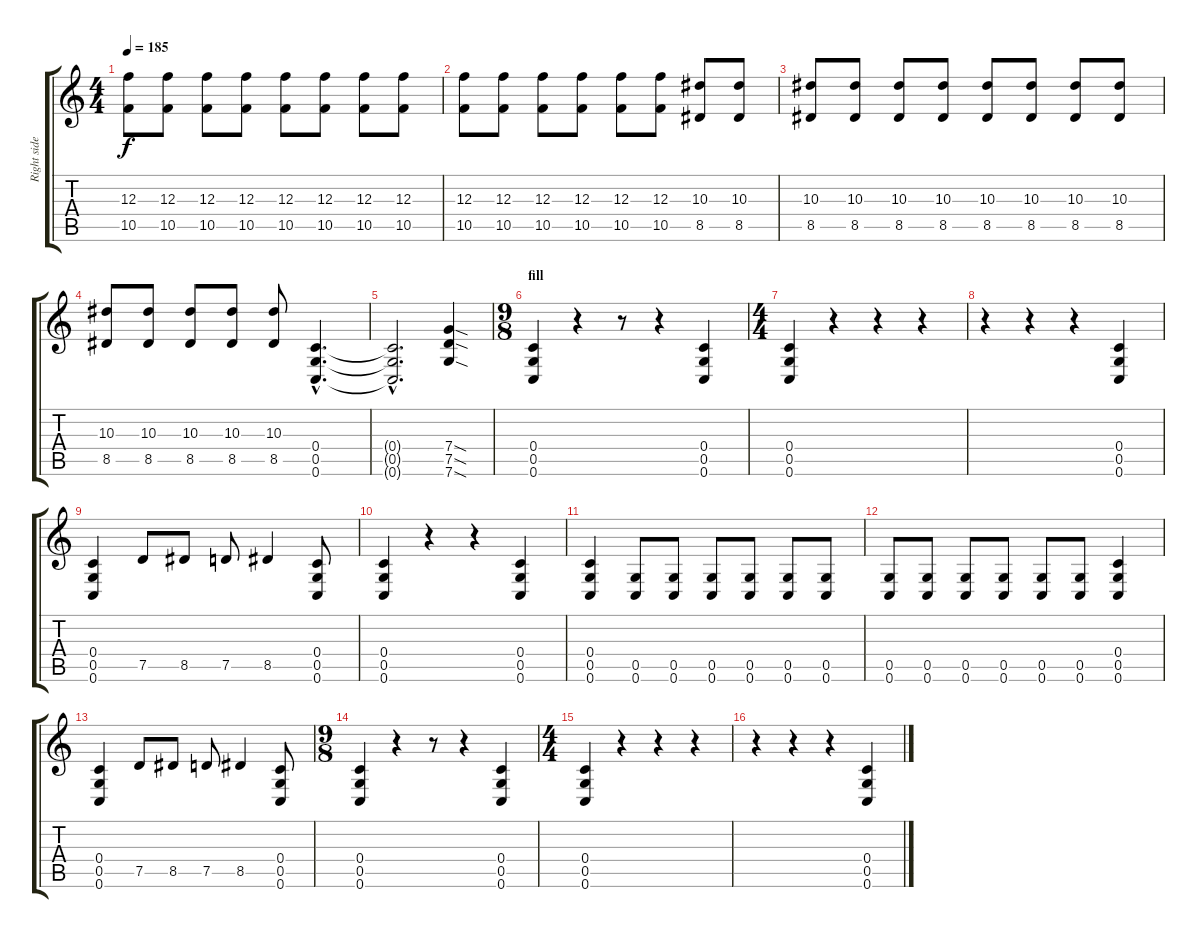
\track ("Right side" "Right side") {instrument distortionguitar}
\staff {score tabs}
\tuning (D4 A3 F3 C3 G2 C2) {hide}
\ts (4 4)
\tempo 185
\clef g2
\ks c
(12.3 10.5).8{dy f} (12.3 10.5).8 (12.3 10.5).8 (12.3 10.5).8 (12.3 10.5).8 (12.3 10.5).8 (12.3 10.5).8 (12.3 10.5).8 |
(12.3 10.5).8 (12.3 10.5).8 (12.3 10.5).8 (12.3 10.5).8 (12.3 10.5).8 (12.3 10.5).8 (10.3 8.5).8 (10.3 8.5).8 |
(10.3 8.5).8 (10.3 8.5).8 (10.3 8.5).8 (10.3 8.5).8 (10.3 8.5).8 (10.3 8.5).8 (10.3 8.5).8 (10.3 8.5).8 |
(10.3 8.5).8 (10.3 8.5).8 (10.3 8.5).8 (10.3 8.5).8 (10.3 8.5).8 (0.4{hac} 0.5{hac} 0.6{hac}).4{d} |
(0.4{hac t} 0.5{hac t} 0.6{hac t}).2{d} (7.4{sod} 7.5{sod} 7.6{sod}).4 |
\ts (9 8)
\section ("" "fill")
(0.4 0.5 0.6).4 r.4 r.8 r.4 (0.4 0.5 0.6).4 |
\ts (4 4)
(0.4 0.5 0.6).4 r.4 r.4 r.4 |
r.4 r.4 r.4 (0.4 0.5 0.6).4 |
(0.4 0.5 0.6).4 7.5.8 8.5.8 7.5.8 8.5.4 (0.4 0.5 0.6).8 |
(0.4 0.5 0.6).4 r.4 r.4 (0.4 0.5 0.6).4 |
(0.4 0.5 0.6).4 (0.5 0.6).8 (0.5 0.6).8 (0.5 0.6).8 (0.5 0.6).8 (0.5 0.6).8 (0.5 0.6).8 |
(0.5 0.6).8 (0.5 0.6).8 (0.5 0.6).8 (0.5 0.6).8 (0.5 0.6).8 (0.5 0.6).8 (0.4 0.5 0.6).4 |
(0.4 0.5 0.6).4 7.5.8 8.5.8 7.5.8 8.5.4 (0.4 0.5 0.6).8 |
\ts (9 8)
(0.4 0.5 0.6).4 r.4 r.8 r.4 (0.4 0.5 0.6).4 |
\ts (4 4)
(0.4 0.5 0.6).4 r.4 r.4 r.4 |
r.4 r.4 r.4 (0.4 0.5 0.6).4
